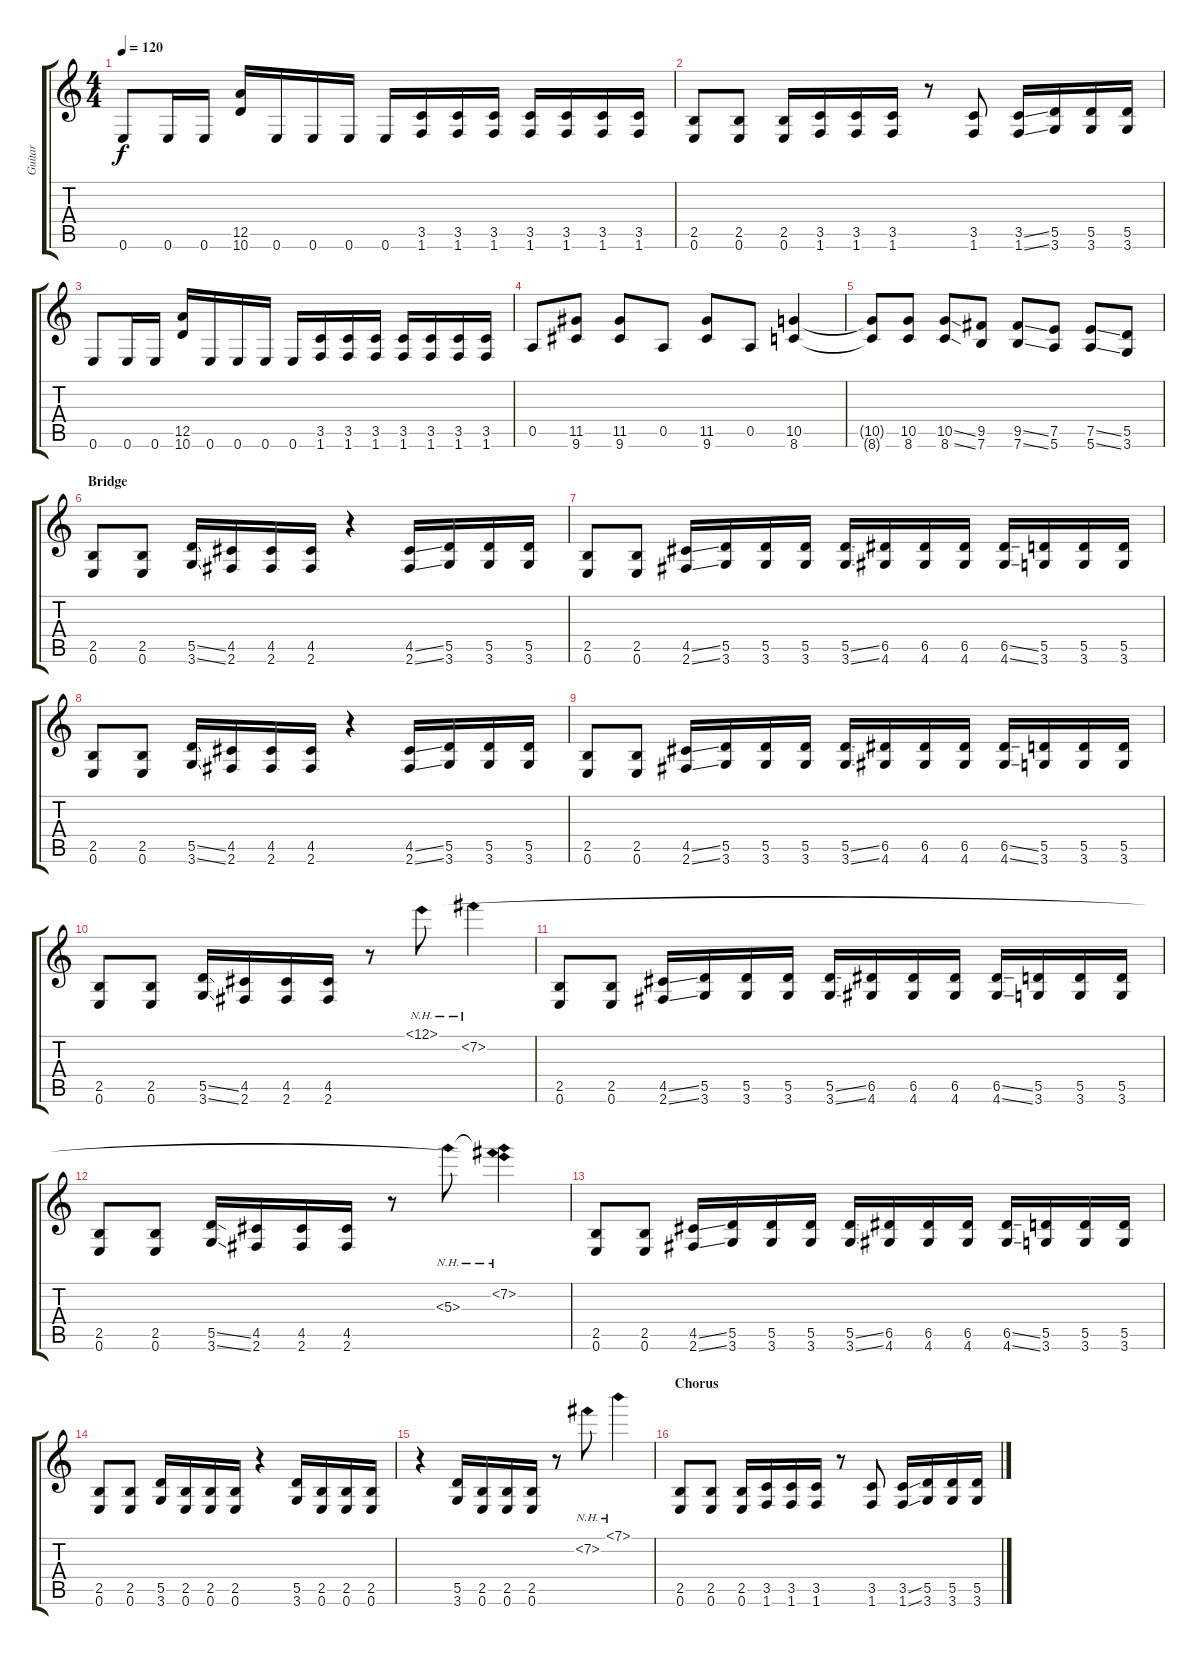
\track ("Guitar" "Guitar") {instrument acousticguitarnylon}
\staff {score tabs}
\tuning (E4 B3 G3 D3 A2 E2) {hide}
\ts (4 4)
\tempo 120
\clef g2
\ks c
0.6.8{dy f} 0.6.16 0.6.16 (12.5 10.6).16 0.6.16 0.6.16 0.6.16 0.6.16 (3.5 1.6).16 (3.5 1.6).16 (3.5 1.6).16 (3.5 1.6).16 (3.5 1.6).16 (3.5 1.6).16 (3.5 1.6).16 |
(2.5 0.6).8 (2.5 0.6).8 (2.5 0.6).16 (3.5 1.6).16 (3.5 1.6).16 (3.5 1.6).16 r.8 (3.5 1.6).8 (3.5{ss} 1.6{ss}).16 (5.5 3.6).16 (5.5 3.6).16 (5.5 3.6).16 |
0.6.8 0.6.16 0.6.16 (12.5 10.6).16 0.6.16 0.6.16 0.6.16 0.6.16 (3.5 1.6).16 (3.5 1.6).16 (3.5 1.6).16 (3.5 1.6).16 (3.5 1.6).16 (3.5 1.6).16 (3.5 1.6).16 |
\section ("" "")
0.5.8 (11.5 9.6).8 (11.5 9.6).8 0.5.8 (11.5 9.6).8 0.5.8 (10.5 8.6).4 |
(10.5{t} 8.6{t}).8 (10.5 8.6).8 (10.5{ss} 8.6{ss}).8 (9.5 7.6).8 (9.5{ss} 7.6{ss}).8 (7.5 5.6).8 (7.5{ss} 5.6{ss}).8 (5.5 3.6).8 |
\section ("" "Bridge")
(2.5 0.6).8 (2.5 0.6).8 (5.5{ss} 3.6{ss}).16 (4.5 2.6).16 (4.5 2.6).16 (4.5 2.6).16 r.4 (4.5{ss} 2.6{ss}).16 (5.5 3.6).16 (5.5 3.6).16 (5.5 3.6).16 |
(2.5 0.6).8 (2.5 0.6).8 (4.5{ss} 2.6{ss}).16 (5.5 3.6).16 (5.5 3.6).16 (5.5 3.6).16 (5.5{ss} 3.6{ss}).16 (6.5 4.6).16 (6.5 4.6).16 (6.5 4.6).16 (6.5{ss} 4.6{ss}).16 (5.5 3.6).16 (5.5 3.6).16 (5.5 3.6).16 |
(2.5 0.6).8 (2.5 0.6).8 (5.5{ss} 3.6{ss}).16 (4.5 2.6).16 (4.5 2.6).16 (4.5 2.6).16 r.4 (4.5{ss} 2.6{ss}).16 (5.5 3.6).16 (5.5 3.6).16 (5.5 3.6).16 |
(2.5 0.6).8 (2.5 0.6).8 (4.5{ss} 2.6{ss}).16 (5.5 3.6).16 (5.5 3.6).16 (5.5 3.6).16 (5.5{ss} 3.6{ss}).16 (6.5 4.6).16 (6.5 4.6).16 (6.5 4.6).16 (6.5{ss} 4.6{ss}).16 (5.5 3.6).16 (5.5 3.6).16 (5.5 3.6).16 |
(2.5 0.6).8 (2.5 0.6).8 (5.5{ss} 3.6{ss}).16 (4.5 2.6).16 (4.5 2.6).16 (4.5 2.6).16 r.8 12.1{nh}.8 7.2{nh}.4 |
(2.5 0.6).8 (2.5 0.6).8 (4.5{ss} 2.6{ss}).16 (5.5 3.6).16 (5.5 3.6).16 (5.5 3.6).16 (5.5{ss} 3.6{ss}).16 (6.5 4.6).16 (6.5 4.6).16 (6.5 4.6).16 (6.5{ss} 4.6{ss}).16 (5.5 3.6).16 (5.5 3.6).16 (5.5 3.6).16 |
(2.5 0.6).8 (2.5 0.6).8 (5.5{ss} 3.6{ss}).16 (4.5 2.6).16 (4.5 2.6).16 (4.5 2.6).16 r.8 5.3{nh}.8 (12.1{nh t} 7.2{nh} 5.3{nh t}).4 |
(2.5 0.6).8 (2.5 0.6).8 (4.5{ss} 2.6{ss}).16 (5.5 3.6).16 (5.5 3.6).16 (5.5 3.6).16 (5.5{ss} 3.6{ss}).16 (6.5 4.6).16 (6.5 4.6).16 (6.5 4.6).16 (6.5{ss} 4.6{ss}).16 (5.5 3.6).16 (5.5 3.6).16 (5.5 3.6).16 |
(2.5 0.6).8 (2.5 0.6).8 (5.5 3.6).16 (2.5 0.6).16 (2.5 0.6).16 (2.5 0.6).16 r.4 (5.5 3.6).16 (2.5 0.6).16 (2.5 0.6).16 (2.5 0.6).16 |
r.4 (5.5 3.6).16 (2.5 0.6).16 (2.5 0.6).16 (2.5 0.6).16 r.8 7.2{nh}.8 7.1{nh}.4 |
\section ("" "Chorus")
(2.5 0.6).8 (2.5 0.6).8 (2.5 0.6).16 (3.5 1.6).16 (3.5 1.6).16 (3.5 1.6).16 r.8 (3.5 1.6).8 (3.5{ss} 1.6{ss}).16 (5.5 3.6).16 (5.5 3.6).16 (5.5 3.6).16
